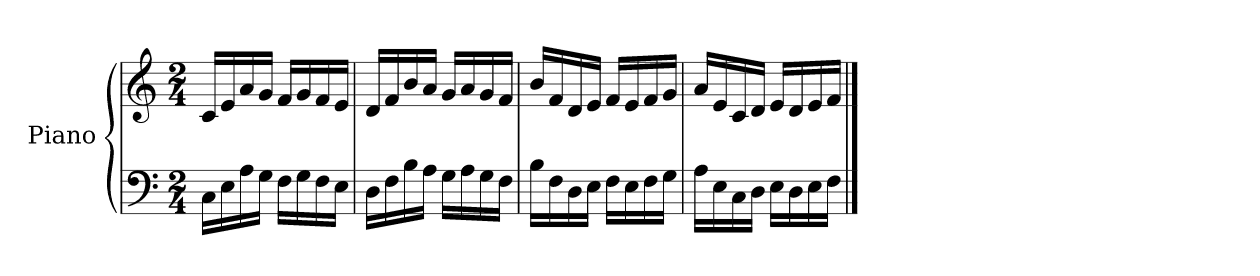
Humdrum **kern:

**kern	**kern
*part1	*part1
*staff2	*staff1
*I"Piano	*
*I'Pno.	*
*clefF4	*clefG2
*k[]	*k[]
*M2/4	*M2/4
*MM60	*MM60
=1	=1
16C<\LL	16c/LL
16E<\	16e/
16A<\	16a/
16G<\JJ	16g/JJ
16F<\LL	16f/LL
16G<\	16g/
16F<\	16f/
16E<\JJ	16e/JJ
=2	=2
16D\LL	16d/LL
16F\	16f/
16B\	16b/
16A\JJ	16a/JJ
16G\LL	16g/LL
16A\	16a/
16G\	16g/
16F\JJ	16f/JJ
=3	=3
16B<\LL	16b/LL
16F<\	16f/
16D<\	16d/
16E<\JJ	16e/JJ
16F<\LL	16f/LL
16E<\	16e/
16F<\	16f/
16G<\JJ	16g/JJ
=4	=4
16A\LL	16a/LL
16E\	16e/
16C\	16c/
16D\JJ	16d/JJ
16E\LL	16e/LL
16D\	16d/
16E\	16e/
16F\JJ	16f/JJ
==	==
*-	*-
